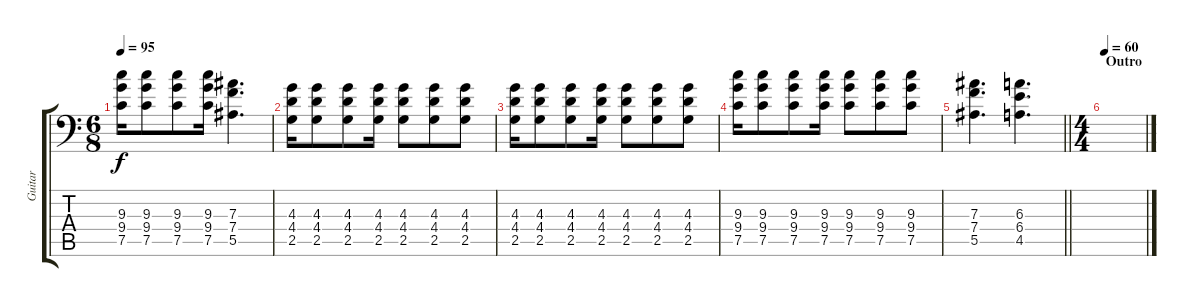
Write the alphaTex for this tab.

\track ("Guitar" "Guitar") {instrument overdrivenguitar}
\staff {score tabs}
\tuning (C4 G3 Eb3 Bb2 F2 Bb1) {hide}
\ts (6 8)
\tempo 95
\clef f4
\ks c
(9.3 9.4 7.5).16{dy f} (9.3 9.4 7.5).8 (9.3 9.4 7.5).8 (9.3 9.4 7.5).16 (7.3 7.4 5.5).4{d} |
(4.3 4.4 2.5).16 (4.3 4.4 2.5).8 (4.3 4.4 2.5).8 (4.3 4.4 2.5).16 (4.3 4.4 2.5).8 (4.3 4.4 2.5).8 (4.3 4.4 2.5).8 |
(4.3 4.4 2.5).16 (4.3 4.4 2.5).8 (4.3 4.4 2.5).8 (4.3 4.4 2.5).16 (4.3 4.4 2.5).8 (4.3 4.4 2.5).8 (4.3 4.4 2.5).8 |
(9.3 9.4 7.5).16 (9.3 9.4 7.5).8 (9.3 9.4 7.5).8 (9.3 9.4 7.5).16 (9.3 9.4 7.5).8 (9.3 9.4 7.5).8 (9.3 9.4 7.5).8 |
\barLineRight lightlight
(7.3 7.4 5.5).4{d} (6.3 6.4 4.5).4{d} |
\ts (4 4)
\section ("" "Outro")
\tempo 60
